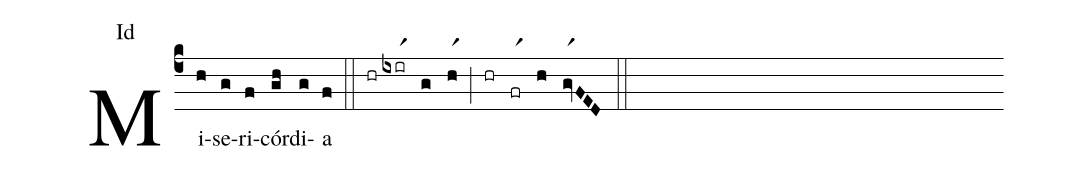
annotation: Id;
%%
(c4) Mi(h)se(g)ri(f)cór(gh)di(g)a(f) (::) (hr)(ixirr1)(g)(hr1)(;)(hr)(frr1)(h)(gvr1FED)(::)
